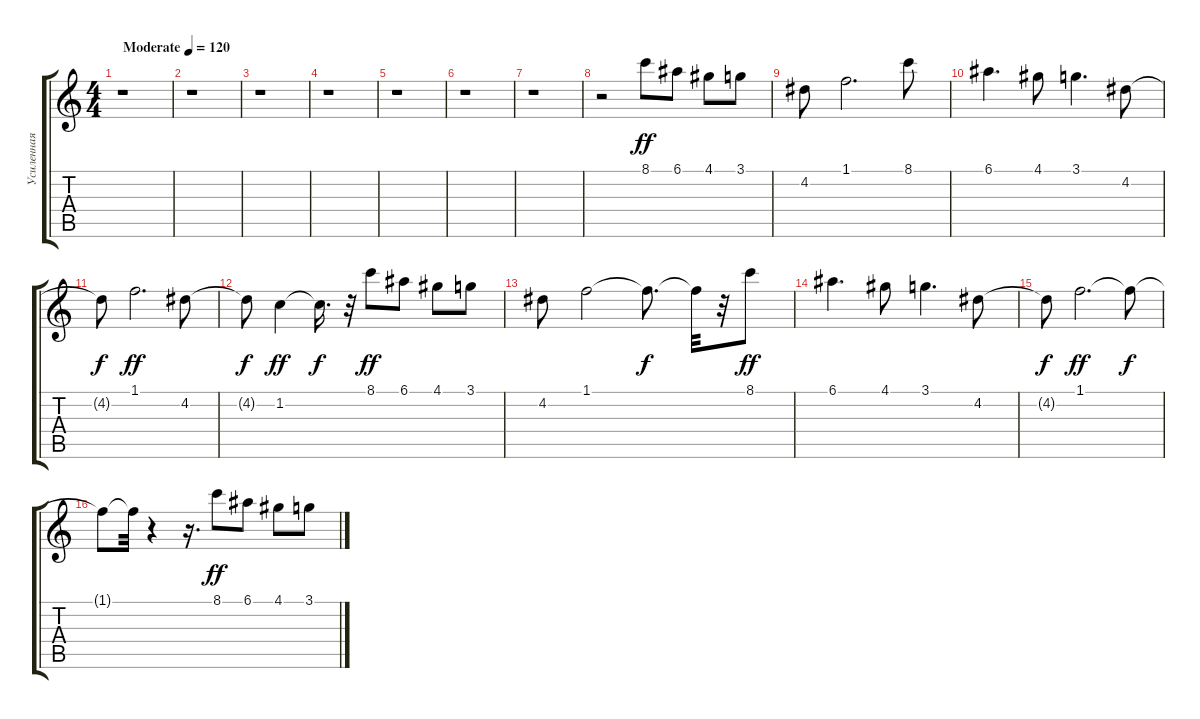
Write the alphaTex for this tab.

\track ("Усиленная Гитара" "Усиленная ") {instrument overdrivenguitar}
\staff {score tabs}
\tuning (E4 B3 G3 D3 A2 E2) {hide}
\ts (4 4)
\tempo (120 "Moderate")
\clef g2
\ks c
r.1{dy ff instrument overdrivenguitar} |
r.1 |
r.1 |
r.1 |
r.1 |
r.1 |
r.1 |
r.2 8.1.8 6.1.8 4.1.8 3.1.8 |
4.2.8 1.1.2{d} 8.1.8 |
6.1.4{d} 4.1.8 3.1.4{d} 4.2.8 |
4.2{t}.8{dy f} 1.1.2{d dy ff} 4.2.8 |
4.2{t}.8{dy f} 1.2.4{dy ff} 1.2{t}.16{d dy f} r.32 8.1.8{dy ff} 6.1.8 4.1.8 3.1.8 |
4.2.8 1.1.2 1.1{t}.8{d dy f} 1.1{t}.32 r.32 8.1.8{dy ff} |
6.1.4{d} 4.1.8 3.1.4{d} 4.2.8 |
4.2{t}.8{dy f} 1.1.2{d dy ff} 1.1{t}.8{dy f} |
1.1{t}.8 1.1{t}.32 r.4 r.16{d} 8.1.8{dy ff} 6.1.8 4.1.8 3.1.8
